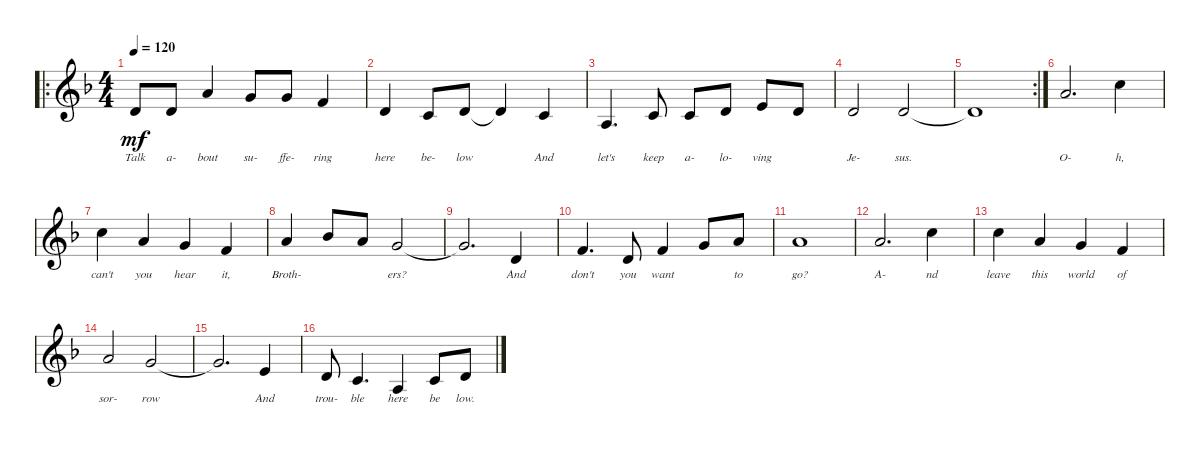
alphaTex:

\defaultSystemsLayout 4
\bracketExtendMode groupsimilarinstruments
\singleTrackTrackNamePolicy hidden
\multiTrackTrackNamePolicy hidden
\otherSystemsTrackNameOrientation horizontal
\track ("Lead" "Lead") {solo instrument acousticguitarsteel}
\staff {score}
\tuning (E4 B3 G3 D3 A2 E2)
\ro
\ts (4 4)
\tempo 120
\clef g2
\ks f
0.4.8{lyrics (0 "Talk") lyrics (1 "") lyrics (2 "") lyrics (3 "") lyrics (4 "") dy mf instrument acousticguitarsteel} 0.4.8{lyrics (0 "a-") lyrics (1 "") lyrics (2 "") lyrics (3 "") lyrics (4 "")} 2.3.4{lyrics (0 "bout") lyrics (1 "") lyrics (2 "") lyrics (3 "") lyrics (4 "")} 0.3.8{lyrics (0 "su-") lyrics (1 "") lyrics (2 "") lyrics (3 "") lyrics (4 "")} 0.3.8{lyrics (0 "ffe-") lyrics (1 "") lyrics (2 "") lyrics (3 "") lyrics (4 "")} 3.4.4{lyrics (0 "ring") lyrics (1 "") lyrics (2 "") lyrics (3 "") lyrics (4 "")} |
0.4.4{lyrics (0 "here") lyrics (1 "") lyrics (2 "") lyrics (3 "") lyrics (4 "")} 3.5.8{lyrics (0 "be-") lyrics (1 "") lyrics (2 "") lyrics (3 "") lyrics (4 "")} 0.4.8{lyrics (0 "low") lyrics (1 "") lyrics (2 "") lyrics (3 "") lyrics (4 "")} 0.4{t}.4{lyrics (0 "") lyrics (1 "") lyrics (2 "") lyrics (3 "") lyrics (4 "")} 3.5.4{lyrics (0 "And") lyrics (1 "") lyrics (2 "") lyrics (3 "") lyrics (4 "")} |
0.5.4{d lyrics (0 "let's") lyrics (1 "") lyrics (2 "") lyrics (3 "") lyrics (4 "")} 3.5.8{lyrics (0 "keep") lyrics (1 "") lyrics (2 "") lyrics (3 "") lyrics (4 "")} 3.5.8{lyrics (0 "a-") lyrics (1 "") lyrics (2 "") lyrics (3 "") lyrics (4 "")} 0.4.8{lyrics (0 "lo-") lyrics (1 "") lyrics (2 "") lyrics (3 "") lyrics (4 "")} 2.4.8{lyrics (0 "ving") lyrics (1 "") lyrics (2 "") lyrics (3 "") lyrics (4 "")} 0.4.8 |
0.4.2{lyrics (0 "Je-") lyrics (1 "") lyrics (2 "") lyrics (3 "") lyrics (4 "")} 0.4.2{lyrics (0 "sus.") lyrics (1 "") lyrics (2 "") lyrics (3 "") lyrics (4 "")} |
\rc 2
0.4{t}.1 |
2.3.2{d lyrics (0 "O-") lyrics (1 "") lyrics (2 "") lyrics (3 "") lyrics (4 "")} 1.2.4{lyrics (0 "h,") lyrics (1 "") lyrics (2 "") lyrics (3 "") lyrics (4 "")} |
1.2.4{lyrics (0 "can't") lyrics (1 "") lyrics (2 "") lyrics (3 "") lyrics (4 "")} 2.3.4{lyrics (0 "you") lyrics (1 "") lyrics (2 "") lyrics (3 "") lyrics (4 "")} 0.3.4{lyrics (0 "hear") lyrics (1 "") lyrics (2 "") lyrics (3 "") lyrics (4 "")} 3.4.4{lyrics (0 "it,") lyrics (1 "") lyrics (2 "") lyrics (3 "") lyrics (4 "")} |
2.3.4{lyrics (0 "Broth-") lyrics (1 "") lyrics (2 "") lyrics (3 "") lyrics (4 "")} 3.3.8 2.3.8 0.3.2{lyrics (0 "ers?") lyrics (1 "") lyrics (2 "") lyrics (3 "") lyrics (4 "")} |
0.3{t}.2{d lyrics (0 "") lyrics (1 "") lyrics (2 "") lyrics (3 "") lyrics (4 "")} 0.4.4{lyrics (0 "And") lyrics (1 "") lyrics (2 "") lyrics (3 "") lyrics (4 "")} |
3.4.4{d lyrics (0 "don't") lyrics (1 "") lyrics (2 "") lyrics (3 "") lyrics (4 "")} 0.4.8{lyrics (0 "you") lyrics (1 "") lyrics (2 "") lyrics (3 "") lyrics (4 "")} 3.4.4{lyrics (0 "want") lyrics (1 "") lyrics (2 "") lyrics (3 "") lyrics (4 "")} 0.3.8 2.3.8{lyrics (0 "to") lyrics (1 "") lyrics (2 "") lyrics (3 "") lyrics (4 "")} |
2.3.1{lyrics (0 "go?") lyrics (1 "") lyrics (2 "") lyrics (3 "") lyrics (4 "")} |
2.3.2{d lyrics (0 "A-") lyrics (1 "") lyrics (2 "") lyrics (3 "") lyrics (4 "")} 1.2.4{lyrics (0 "nd") lyrics (1 "") lyrics (2 "") lyrics (3 "") lyrics (4 "")} |
1.2.4{lyrics (0 "leave") lyrics (1 "") lyrics (2 "") lyrics (3 "") lyrics (4 "")} 2.3.4{lyrics (0 "this") lyrics (1 "") lyrics (2 "") lyrics (3 "") lyrics (4 "")} 0.3.4{lyrics (0 "world") lyrics (1 "") lyrics (2 "") lyrics (3 "") lyrics (4 "")} 3.4.4{lyrics (0 "of") lyrics (1 "") lyrics (2 "") lyrics (3 "") lyrics (4 "")} |
2.3.2{lyrics (0 "sor-") lyrics (1 "") lyrics (2 "") lyrics (3 "") lyrics (4 "")} 0.3.2{lyrics (0 "row") lyrics (1 "") lyrics (2 "") lyrics (3 "") lyrics (4 "")} |
0.3{t}.2{d lyrics (0 "") lyrics (1 "") lyrics (2 "") lyrics (3 "") lyrics (4 "")} 2.4.4{lyrics (0 "And") lyrics (1 "") lyrics (2 "") lyrics (3 "") lyrics (4 "")} |
0.4.8{lyrics (0 "trou-") lyrics (1 "") lyrics (2 "") lyrics (3 "") lyrics (4 "")} 3.5.4{d lyrics (0 "ble") lyrics (1 "") lyrics (2 "") lyrics (3 "") lyrics (4 "")} 0.5.4{lyrics (0 "here") lyrics (1 "") lyrics (2 "") lyrics (3 "") lyrics (4 "")} 3.5.8{lyrics (0 "be") lyrics (1 "") lyrics (2 "") lyrics (3 "") lyrics (4 "")} 0.4.8{lyrics (0 "low.") lyrics (1 "") lyrics (2 "") lyrics (3 "") lyrics (4 "")}
